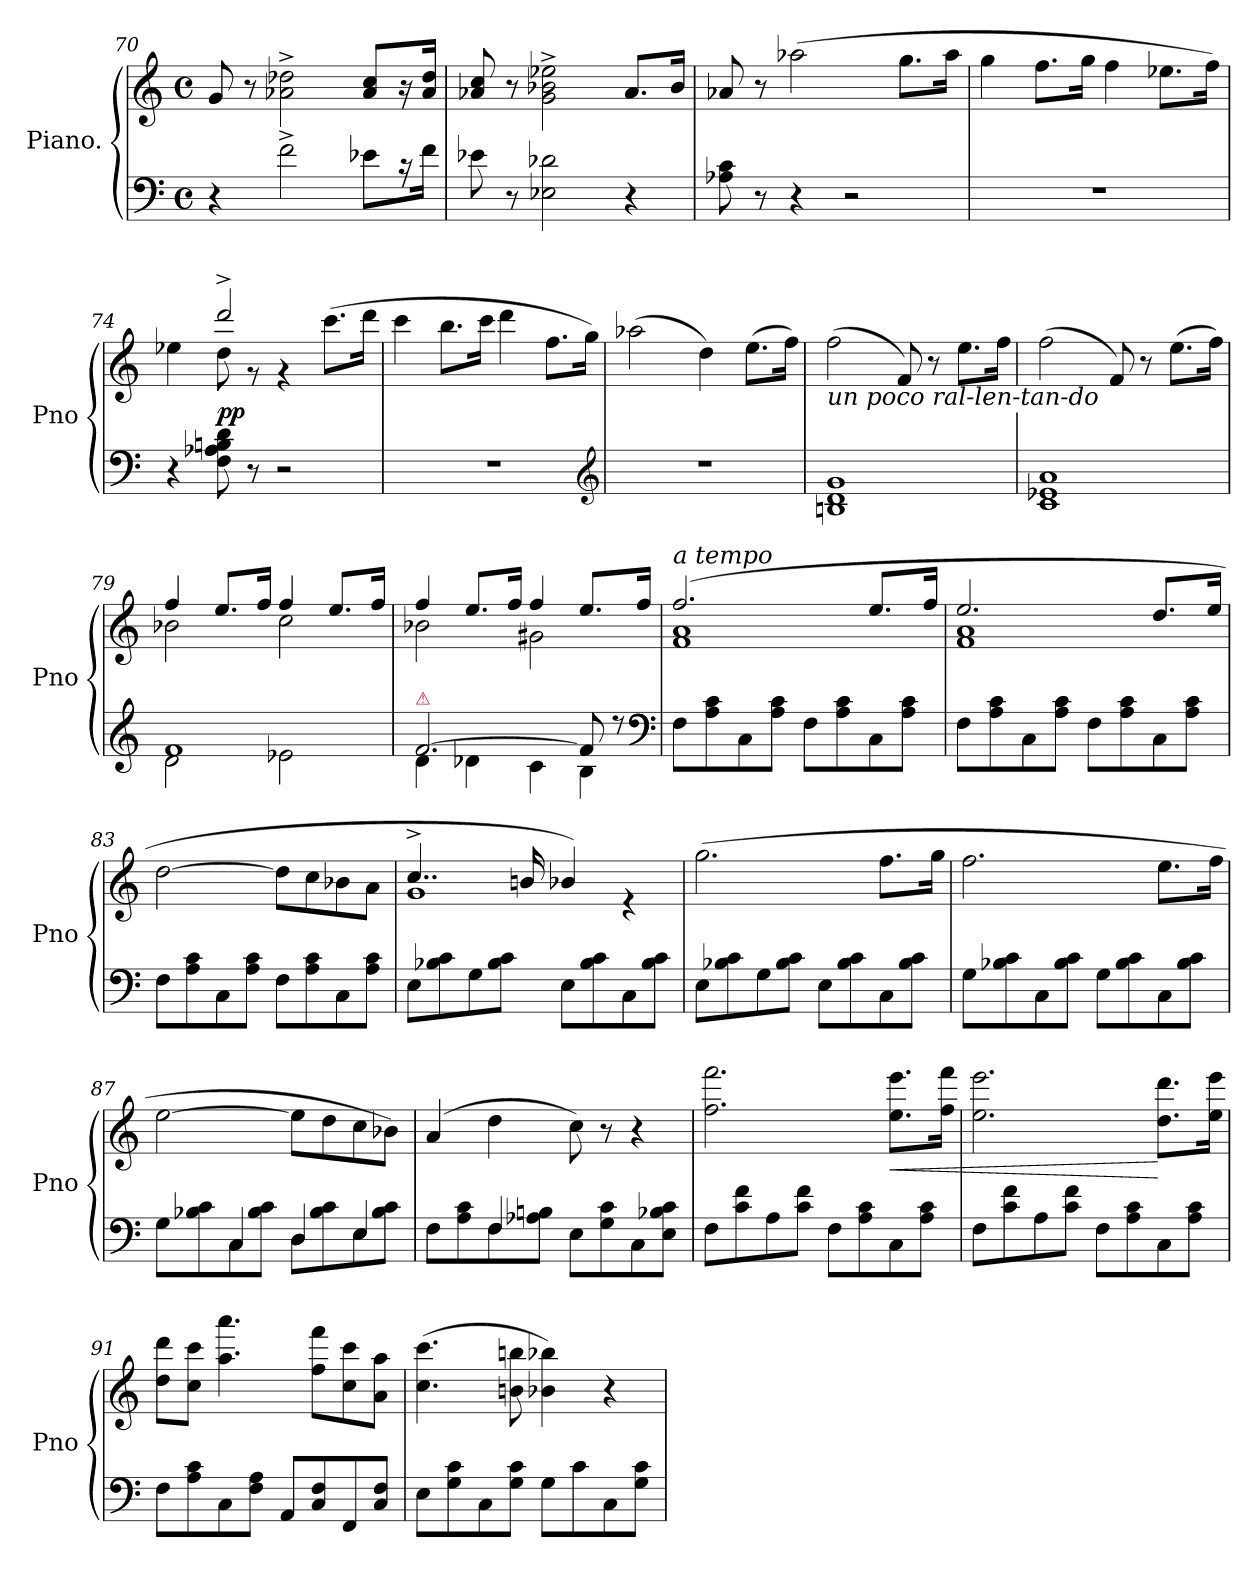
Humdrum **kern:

**kern	**kern	**dynam
*part1	*part1	*part1
*staff2	*staff1	*staff1/2
*I"Piano.	*	*
*I'Pno	*	*
*clefF4	*clefG2	*
*k[]	*k[]	*
*C:	*C:	*
*M4/4	*M4/4	*
*met(c)	*met(c)	*
=70	=70	=70
4r	8g/	.
.	8r	.
2f^\	2a-X^\ 2dd-X^\	.
8e-X\L	8a-/ 8cc/L	.
16r	16r	.
16f\Jk	16a-/ 16dd-/Jk	.
=71	=71	=71
8e-X\	8a-X/ 8cc/	.
8r	8r	.
2E-X\ 2d-X\	2g^\ 2b-X^\ 2ee-X^\	.
4r	8.a-/L	.
.	16b-/Jk	.
=72	=72	=72
8A-X\ 8c\	8a-X/	.
8r	8r	.
4r	(2aa-X\	.
2r	.	.
.	8.gg\L	.
.	16aa-\Jk	.
=73	=73	=73
1r	4gg\	.
.	8.ff\L	.
.	16gg\Jk	.
.	4ff\	.
.	8.ee-X\L	.
.	16ff\Jk)	.
=74	=74	=74
*	*^	*
4r	4ee-X\	4ryy	.
8F\ 8A-X\ 8Bn\ 8d\	2ddd^/	8dd\	pp
8r	.	8r	.
2r	.	4r	.
.	(8.ccc\L	4ryy	.
.	16ddd\Jk	.	.
*	*v	*v	*
=75	=75	=75
1r	4ccc\	.
.	8.bb\L	.
.	16ccc\Jk	.
.	4ddd\	.
.	8.ff\L	.
.	16gg\Jk)	.
*clefG2	*	*
=76	=76	=76
1r	(2aa-X\	.
.	4dd\)	.
.	(8.ee\L	.
.	16ff\Jk)	.
=77	=77	=77
!	!LO:TX:b:i:t=un poco ral-len-tan-do	!
1Bn 1d 1g	(2ff\	.
.	8f/)	.
.	8r	.
.	8.ee\L	.
.	16ff\Jk	.
=78	=78	=78
1c 1e-X 1a	(2ff\	.
.	8f/)	.
.	8r	.
.	(8.ee\L	.
.	16ff\Jk)	.
=79	=79	=79
*^	*^	*
1f	2d\	4ff/	2b-X\	.
.	.	8.ee/L	.	.
.	.	16ff/Jk	.	.
.	2e-X\	4ff/	2cc\	.
.	.	8.ee/L	.	.
.	.	16ff/Jk	.	.
=80	=80	=80	=80	=80
!LO:TX:a:color=crimson:t=⚠	!	!	!	!
[2.f/	4d\	4ff/	2b-X\	.
.	4d-X\	8.ee/L	.	.
.	.	16ff/Jk	.	.
.	4c\	4ff/	2g#X\	.
8f/]	4B\	8.ee/L	.	.
8r	.	.	.	.
.	.	16ff/Jk	.	.
*v	*v	*	*	*
*clefF4	*	*	*
=81	=81	=81	=81
!	!LO:TX:a:i:t=a tempo	!	!
8F\L	(2.ff/	1f 1a	.
8A\ 8c\	.	.	.
8C\	.	.	.
8A\ 8c\J	.	.	.
8F\L	.	.	.
8A\ 8c\	.	.	.
8C\	8.ee/L	.	.
8A\ 8c\J	.	.	.
.	16ff/Jk	.	.
=82	=82	=82	=82
8F\L	2.ee/	1f 1a	.
8A\ 8c\	.	.	.
8C\	.	.	.
8A\ 8c\J	.	.	.
8F\L	.	.	.
8A\ 8c\	.	.	.
8C\	8.dd/L	.	.
8A\ 8c\J	.	.	.
.	16ee/Jk	.	.
*	*v	*v	*
=83	=83	=83
8F\L	[2dd\	.
8A\ 8c\	.	.
8C\	.	.
8A\ 8c\J	.	.
8F\L	8dd\L]	.
8A\ 8c\	8cc\	.
8C\	8b-X\	.
8A\ 8c\J	8a\J	.
=84	=84	=84
*	*^	*
8E\L	4..cc^/	1g	.
8B-X\ 8c\	.	.	.
8G\	.	.	.
8B-\ 8c\J	.	.	.
.	16bn/	.	.
8E\L	4b-X/)	.	.
8B-\ 8c\	.	.	.
8C\	4re	.	.
8B-\ 8c\J	.	.	.
*	*v	*v	*
=85	=85	=85
8E\L	(2.gg\	.
8B-X\ 8c\	.	.
8G\	.	.
8B-\ 8c\J	.	.
8E\L	.	.
8B-\ 8c\	.	.
8C\	8.ff\L	.
8B-\ 8c\J	.	.
.	16gg\Jk	.
=86	=86	=86
8G\L	2.ff\	.
8B-X\ 8c\	.	.
8C\	.	.
8B-\ 8c\J	.	.
8G\L	.	.
8B-\ 8c\	.	.
8C\	8.ee\L	.
8B-\ 8c\J	.	.
.	16ff\Jk	.
=87	=87	=87
*^	*	*
8G\L	4ryy	[2ee\	.
8B-X\ 8c\	.	.	.
8C\	4C/	.	.
8B-\ 8c\J	.	.	.
8D\L	4D/	8ee\L]	.
8B-\ 8c\	.	8dd\	.
8E\	4E/	8cc\	.
8B-\ 8c\J	.	8b-X\J)	.
=88	=88	=88	=88
8F\L	4ryy	(4a/	.
8A\ 8c\	.	.	.
8F\	4F/	4dd\	.
8A-X\ 8Bn\J	.	.	.
8E\L	2ryy	8cc\)	.
8G\ 8c\	.	8r	.
8C\	.	4r	.
8E\ 8B-X\ 8c\J	.	.	.
*v	*v	*	*
=89	=89	=89
8F\L	2.ff\ 2.fff\	.
8c\ 8f\	.	.
8A\	.	.
8c\ 8f\J	.	.
8F\L	.	.
8A\ 8c\	.	.
!	!	!LO:HP:b
8C\	8.ee\ 8.eee\L	<
8A\ 8c\J	.	.
.	16ff\ 16fff\Jk	.
=90	=90	=90
8F\L	2.ee\ 2.eee\	.
8c\ 8f\	.	.
8A\	.	.
8c\ 8f\J	.	.
8F\L	.	.
8A\ 8c\	.	.
8C\	8.dd\ 8.ddd\L	[
8A\ 8c\J	.	.
.	16ee\ 16eee\Jk	.
=91	=91	=91
8F\L	8dd\ 8ddd\L	.
8A\ 8c\	8cc\ 8ccc\J	.
8C\	4.aa\ 4.aaa\	.
8F\ 8A\J	.	.
8AA/L	.	.
8C/ 8F/	8ff\ 8fff\L	.
8FF/	8cc\ 8ccc\	.
8C/ 8F/J	8a\ 8aa\J	.
=92	=92	=92
8E\L	(4.cc\ 4.ccc\	.
8G\ 8c\	.	.
8C\	.	.
8G\ 8c\J	8bn\ 8bbn\	.
8G\L	4b-X\ 4bb-X\)	.
8c\	.	.
8C\	4r	.
8G\ 8c\J	.	.
=	=	=
*-	*-	*-
